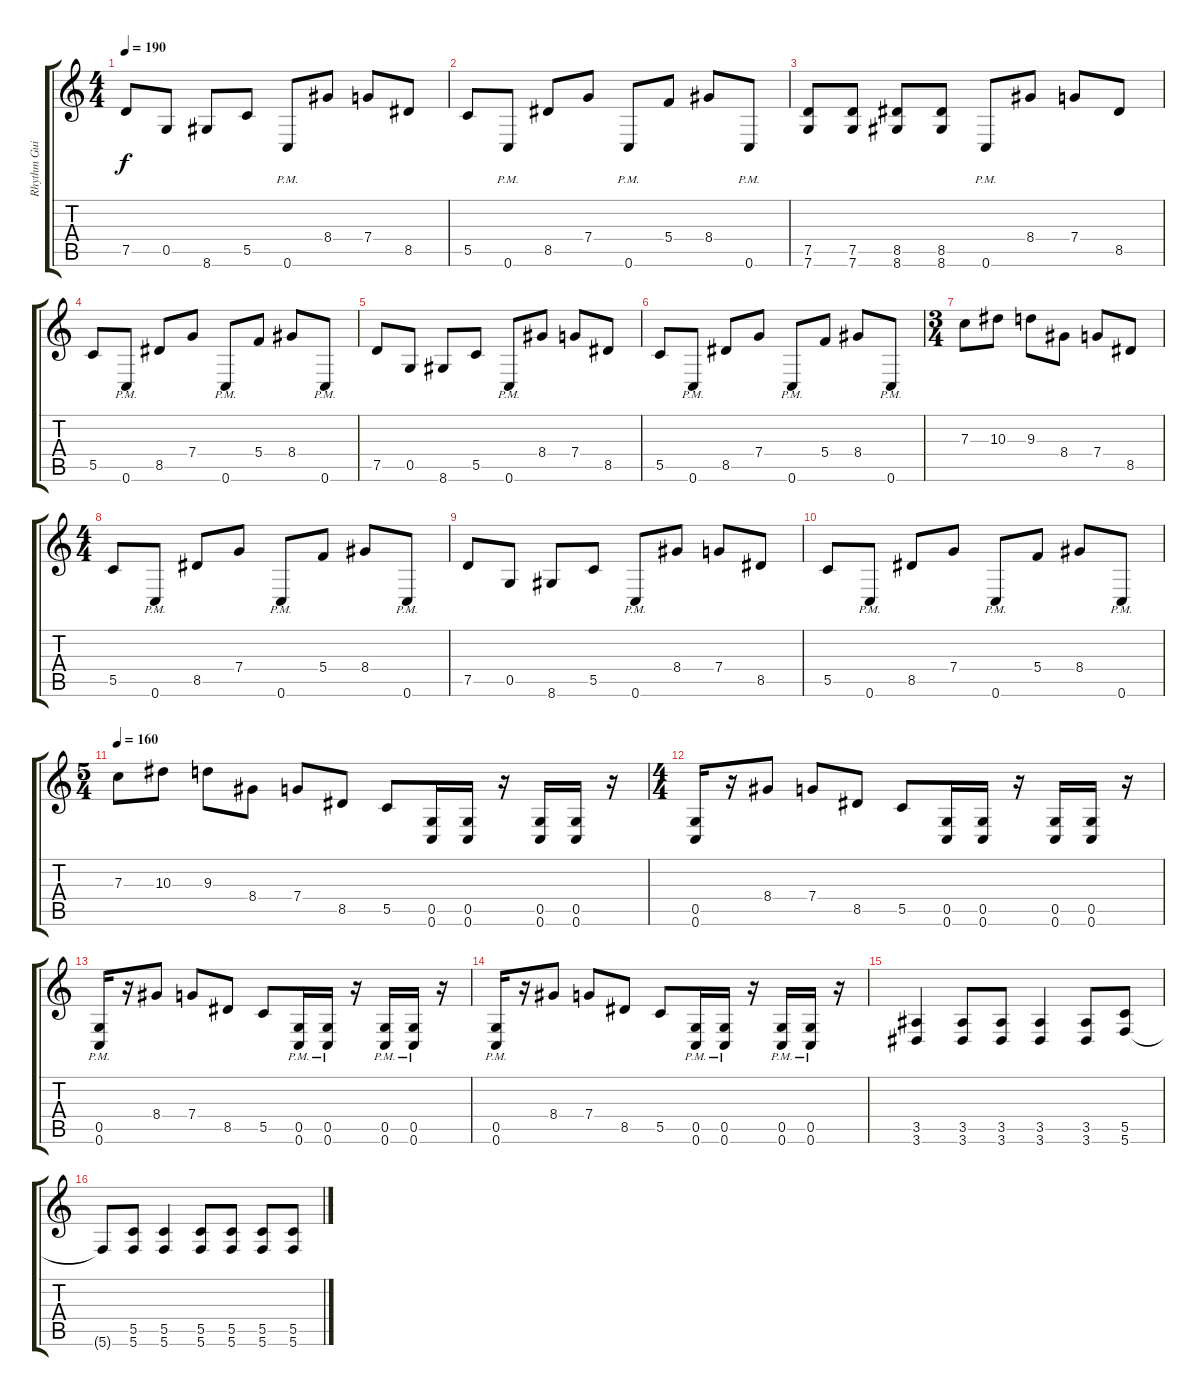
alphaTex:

\track ("Rhythm Guitar" "Rhythm Gui") {instrument distortionguitar}
\staff {score tabs}
\tuning (D4 A3 F3 C3 G2 C2) {hide}
\ts (4 4)
\tempo 190
\clef g2
\ks c
7.5.8{dy f} 0.5.8 8.6.8 5.5.8 0.6{pm}.8 8.4.8 7.4.8 8.5.8 |
5.5.8 0.6{pm}.8 8.5.8 7.4.8 0.6{pm}.8 5.4.8 8.4.8 0.6{pm}.8 |
(7.5 7.6).8 (7.5 7.6).8 (8.5 8.6).8 (8.5 8.6).8 0.6{pm}.8 8.4.8 7.4.8 8.5.8 |
5.5.8 0.6{pm}.8 8.5.8 7.4.8 0.6{pm}.8 5.4.8 8.4.8 0.6{pm}.8 |
7.5.8 0.5.8 8.6.8 5.5.8 0.6{pm}.8 8.4.8 7.4.8 8.5.8 |
5.5.8 0.6{pm}.8 8.5.8 7.4.8 0.6{pm}.8 5.4.8 8.4.8 0.6{pm}.8 |
\ts (3 4)
7.3.8 10.3.8 9.3.8 8.4.8 7.4.8 8.5.8 |
\ts (4 4)
5.5.8 0.6{pm}.8 8.5.8 7.4.8 0.6{pm}.8 5.4.8 8.4.8 0.6{pm}.8 |
7.5.8 0.5.8 8.6.8 5.5.8 0.6{pm}.8 8.4.8 7.4.8 8.5.8 |
5.5.8 0.6{pm}.8 8.5.8 7.4.8 0.6{pm}.8 5.4.8 8.4.8 0.6{pm}.8 |
\ts (5 4)
\tempo 160
7.3.8 10.3.8 9.3.8 8.4.8 7.4.8 8.5.8 5.5.8 (0.5 0.6).16 (0.5 0.6).16 r.16 (0.5 0.6).16 (0.5 0.6).16 r.16 |
\ts (4 4)
(0.5 0.6).16 r.16 8.4.8 7.4.8 8.5.8 5.5.8 (0.5 0.6).16 (0.5 0.6).16 r.16 (0.5 0.6).16 (0.5 0.6).16 r.16 |
(0.5 0.6{pm}).16 r.16 8.4.8 7.4.8 8.5.8 5.5.8 (0.5 0.6{pm}).16 (0.5 0.6{pm}).16 r.16 (0.5 0.6{pm}).16 (0.5 0.6{pm}).16 r.16 |
(0.5 0.6{pm}).16 r.16 8.4.8 7.4.8 8.5.8 5.5.8 (0.5 0.6{pm}).16 (0.5 0.6{pm}).16 r.16 (0.5 0.6{pm}).16 (0.5 0.6{pm}).16 r.16 |
(3.5 3.6).4 (3.5 3.6).8 (3.5 3.6).8 (3.5 3.6).4 (3.5 3.6).8 (5.5 5.6).8 |
5.6{t}.8 (5.5 5.6).8 (5.5 5.6).4 (5.5 5.6).8 (5.5 5.6).8 (5.5 5.6).8 (5.5 5.6).8
